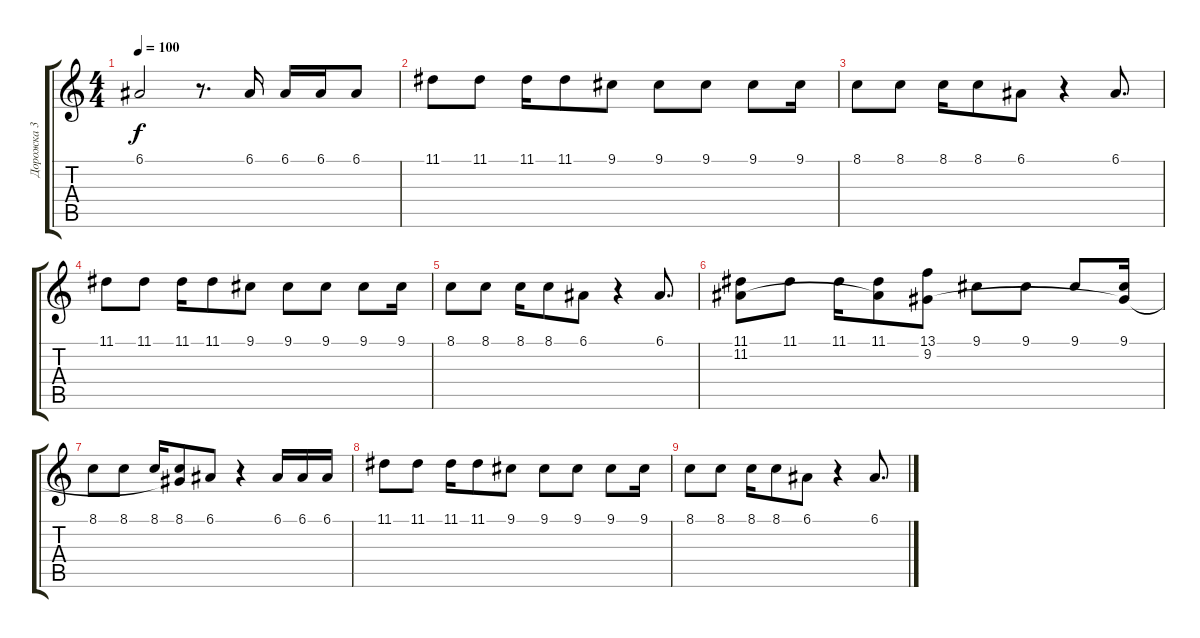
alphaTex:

\track ("Дорожка 3" "Дорожка 3") {instrument tenorsax}
\staff {score tabs}
\tuning (E4 B3 G3 D3 A2 E2) {hide}
\ts (4 4)
\tempo 100
\clef g2
\ks c
6.1.2{dy f} r.8{d} 6.1.16 6.1.16 6.1.16 6.1.8 |
11.1.8 11.1.8 11.1.16 11.1.8 9.1.8 9.1.8 9.1.8 9.1.8 9.1.16 |
8.1.8 8.1.8 8.1.16 8.1.8 6.1.8 r.4 6.1.8{d} |
11.1.8 11.1.8 11.1.16 11.1.8 9.1.8 9.1.8 9.1.8 9.1.8 9.1.16 |
8.1.8 8.1.8 8.1.16 8.1.8 6.1.8 r.4 6.1.8{d} |
(11.1 11.2).8 11.1.8 11.1.16 (11.1 11.2{t}).8 (13.1 9.2).8 9.1.8 9.1.8 9.1.8 (9.1 9.2{t}).16 |
8.1.8 8.1.8 8.1.16 (8.1 9.2{t}).8 6.1.8 r.4 6.1.16 6.1.16 6.1.16 |
11.1.8 11.1.8 11.1.16 11.1.8 9.1.8 9.1.8 9.1.8 9.1.8 9.1.16 |
8.1.8 8.1.8 8.1.16 8.1.8 6.1.8 r.4 6.1.8{d}
